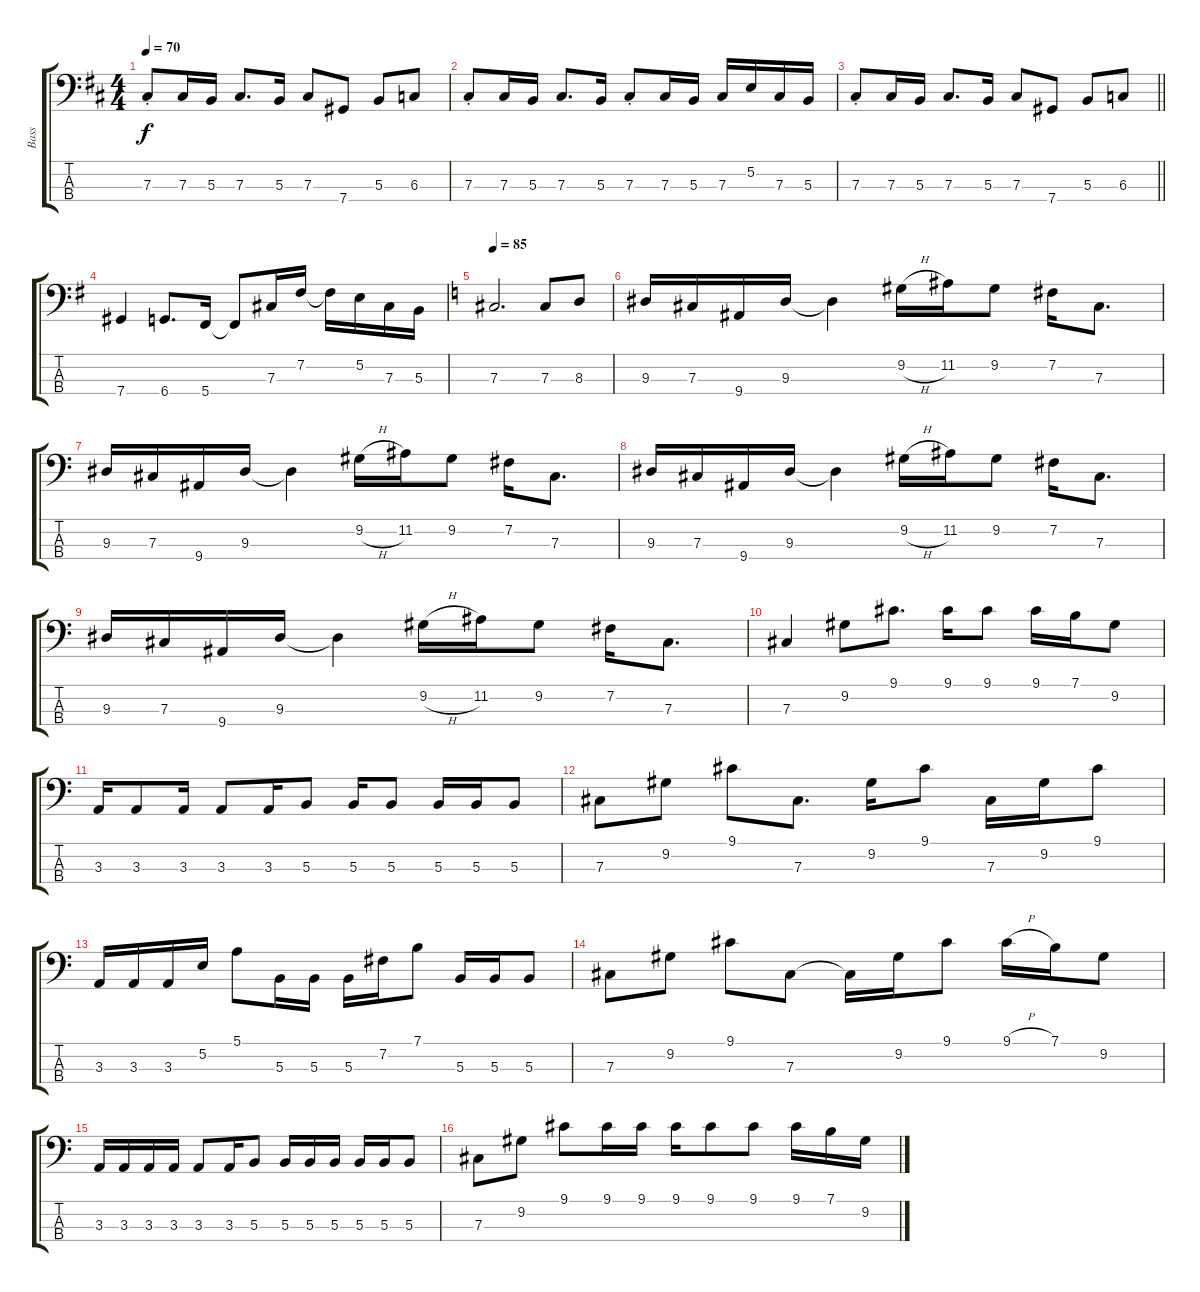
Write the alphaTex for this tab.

\track ("Bass" "Bass") {instrument electricbassfinger}
\staff {score tabs}
\tuning (E2 B1 Gb1 Db1) {hide}
\ts (4 4)
\tempo 70
\clef f4
\ks d
7.3{st}.8{dy f} 7.3.16 5.3.16 7.3.8{d} 5.3.16 7.3.8 7.4.8 5.3.8 6.3.8 |
7.3{st}.8 7.3.16 5.3.16 7.3.8{d} 5.3.16 7.3{st}.8 7.3.16 5.3.16 7.3.16 5.2.16 7.3.16 5.3.16 |
\barLineRight lightlight
7.3{st}.8 7.3.16 5.3.16 7.3.8{d} 5.3.16 7.3.8 7.4.8 5.3.8 6.3.8 |
\ks g
7.4.4 6.4.8{d} 5.4.16 5.4{t}.8 7.3.16 7.2.16 7.2{t}.16 5.2.16 7.3.16 5.3.16 |
\tempo 85
\ks c
7.3.2{d} 7.3.8 8.3.8 |
9.3.16 7.3.16 9.4.16 9.3.16 9.3{t}.4 9.2{h}.16 11.2.16 9.2.8 7.2.16 7.3.8{d} |
9.3.16 7.3.16 9.4.16 9.3.16 9.3{t}.4 9.2{h}.16 11.2.16 9.2.8 7.2.16 7.3.8{d} |
9.3.16 7.3.16 9.4.16 9.3.16 9.3{t}.4 9.2{h}.16 11.2.16 9.2.8 7.2.16 7.3.8{d} |
9.3.16 7.3.16 9.4.16 9.3.16 9.3{t}.4 9.2{h}.16 11.2.16 9.2.8 7.2.16 7.3.8{d} |
7.3.4 9.2.8 9.1.8{d} 9.1.16 9.1.8 9.1.16 7.1.16 9.2.8 |
3.3.16 3.3.8 3.3.16 3.3.8 3.3.16 5.3.8 5.3.16 5.3.8 5.3.16 5.3.16 5.3.8 |
7.3.8 9.2.8 9.1.8 7.3.8{d} 9.2.16 9.1.8 7.3.16 9.2.16 9.1.8 |
3.3.16 3.3.16 3.3.16 5.2.16 5.1.8 5.3.16 5.3.16 5.3.16 7.2.16 7.1.8 5.3.16 5.3.16 5.3.8 |
7.3.8 9.2.8 9.1.8 7.3.8 7.3{t}.16 9.2.16 9.1.8 9.1{h}.16 7.1.16 9.2.8 |
3.3.16 3.3.16 3.3.16 3.3.16 3.3.8 3.3.16 5.3.8 5.3.16 5.3.16 5.3.16 5.3.16 5.3.16 5.3.8 |
7.3.8 9.2.8 9.1.8 9.1.16 9.1.16 9.1.16 9.1.8 9.1.8 9.1.16 7.1.16 9.2.16
